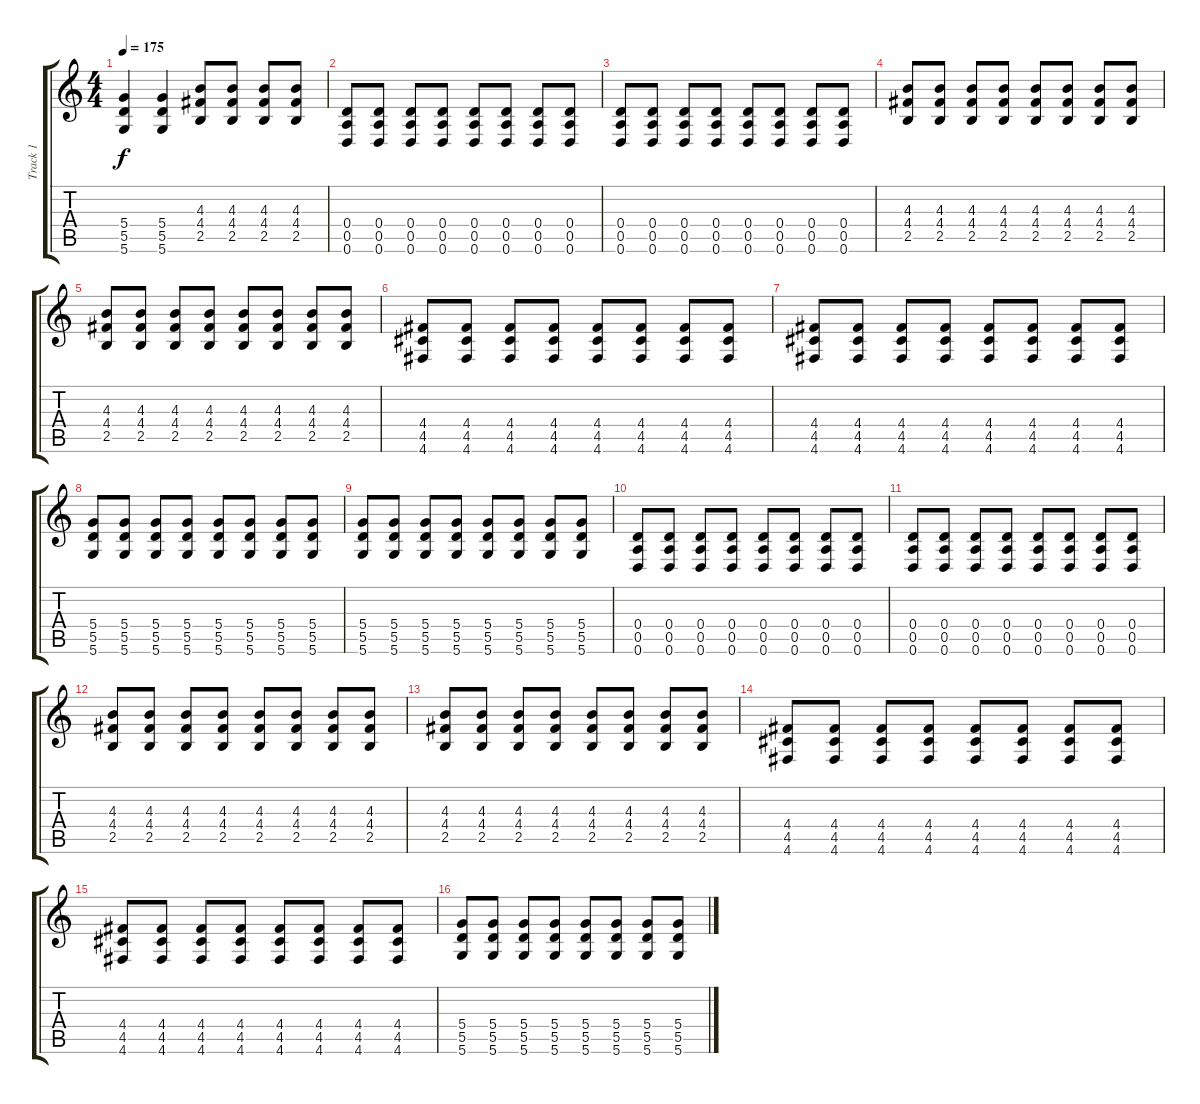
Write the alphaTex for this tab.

\track ("Track 1" "Track 1") {instrument distortionguitar}
\staff {score tabs}
\tuning (E4 B3 G3 D3 A2 D2) {hide}
\ts (4 4)
\tempo 175
\clef g2
\ks c
(5.4 5.5 5.6).4{dy f} (5.4 5.5 5.6).4 (4.3 4.4 2.5).8 (4.3 4.4 2.5).8 (4.3 4.4 2.5).8 (4.3 4.4 2.5).8 |
(0.4 0.5 0.6).8 (0.4 0.5 0.6).8 (0.4 0.5 0.6).8 (0.4 0.5 0.6).8 (0.4 0.5 0.6).8 (0.4 0.5 0.6).8 (0.4 0.5 0.6).8 (0.4 0.5 0.6).8 |
(0.4 0.5 0.6).8 (0.4 0.5 0.6).8 (0.4 0.5 0.6).8 (0.4 0.5 0.6).8 (0.4 0.5 0.6).8 (0.4 0.5 0.6).8 (0.4 0.5 0.6).8 (0.4 0.5 0.6).8 |
(4.3 4.4 2.5).8 (4.3 4.4 2.5).8 (4.3 4.4 2.5).8 (4.3 4.4 2.5).8 (4.3 4.4 2.5).8 (4.3 4.4 2.5).8 (4.3 4.4 2.5).8 (4.3 4.4 2.5).8 |
(4.3 4.4 2.5).8 (4.3 4.4 2.5).8 (4.3 4.4 2.5).8 (4.3 4.4 2.5).8 (4.3 4.4 2.5).8 (4.3 4.4 2.5).8 (4.3 4.4 2.5).8 (4.3 4.4 2.5).8 |
(4.4 4.5 4.6).8 (4.4 4.5 4.6).8 (4.4 4.5 4.6).8 (4.4 4.5 4.6).8 (4.4 4.5 4.6).8 (4.4 4.5 4.6).8 (4.4 4.5 4.6).8 (4.4 4.5 4.6).8 |
(4.4 4.5 4.6).8 (4.4 4.5 4.6).8 (4.4 4.5 4.6).8 (4.4 4.5 4.6).8 (4.4 4.5 4.6).8 (4.4 4.5 4.6).8 (4.4 4.5 4.6).8 (4.4 4.5 4.6).8 |
(5.4 5.5 5.6).8 (5.4 5.5 5.6).8 (5.4 5.5 5.6).8 (5.4 5.5 5.6).8 (5.4 5.5 5.6).8 (5.4 5.5 5.6).8 (5.4 5.5 5.6).8 (5.4 5.5 5.6).8 |
(5.4 5.5 5.6).8 (5.4 5.5 5.6).8 (5.4 5.5 5.6).8 (5.4 5.5 5.6).8 (5.4 5.5 5.6).8 (5.4 5.5 5.6).8 (5.4 5.5 5.6).8 (5.4 5.5 5.6).8 |
(0.4 0.5 0.6).8 (0.4 0.5 0.6).8 (0.4 0.5 0.6).8 (0.4 0.5 0.6).8 (0.4 0.5 0.6).8 (0.4 0.5 0.6).8 (0.4 0.5 0.6).8 (0.4 0.5 0.6).8 |
(0.4 0.5 0.6).8 (0.4 0.5 0.6).8 (0.4 0.5 0.6).8 (0.4 0.5 0.6).8 (0.4 0.5 0.6).8 (0.4 0.5 0.6).8 (0.4 0.5 0.6).8 (0.4 0.5 0.6).8 |
(4.3 4.4 2.5).8 (4.3 4.4 2.5).8 (4.3 4.4 2.5).8 (4.3 4.4 2.5).8 (4.3 4.4 2.5).8 (4.3 4.4 2.5).8 (4.3 4.4 2.5).8 (4.3 4.4 2.5).8 |
(4.3 4.4 2.5).8 (4.3 4.4 2.5).8 (4.3 4.4 2.5).8 (4.3 4.4 2.5).8 (4.3 4.4 2.5).8 (4.3 4.4 2.5).8 (4.3 4.4 2.5).8 (4.3 4.4 2.5).8 |
(4.4 4.5 4.6).8 (4.4 4.5 4.6).8 (4.4 4.5 4.6).8 (4.4 4.5 4.6).8 (4.4 4.5 4.6).8 (4.4 4.5 4.6).8 (4.4 4.5 4.6).8 (4.4 4.5 4.6).8 |
(4.4 4.5 4.6).8 (4.4 4.5 4.6).8 (4.4 4.5 4.6).8 (4.4 4.5 4.6).8 (4.4 4.5 4.6).8 (4.4 4.5 4.6).8 (4.4 4.5 4.6).8 (4.4 4.5 4.6).8 |
(5.4 5.5 5.6).8 (5.4 5.5 5.6).8 (5.4 5.5 5.6).8 (5.4 5.5 5.6).8 (5.4 5.5 5.6).8 (5.4 5.5 5.6).8 (5.4 5.5 5.6).8 (5.4 5.5 5.6).8
